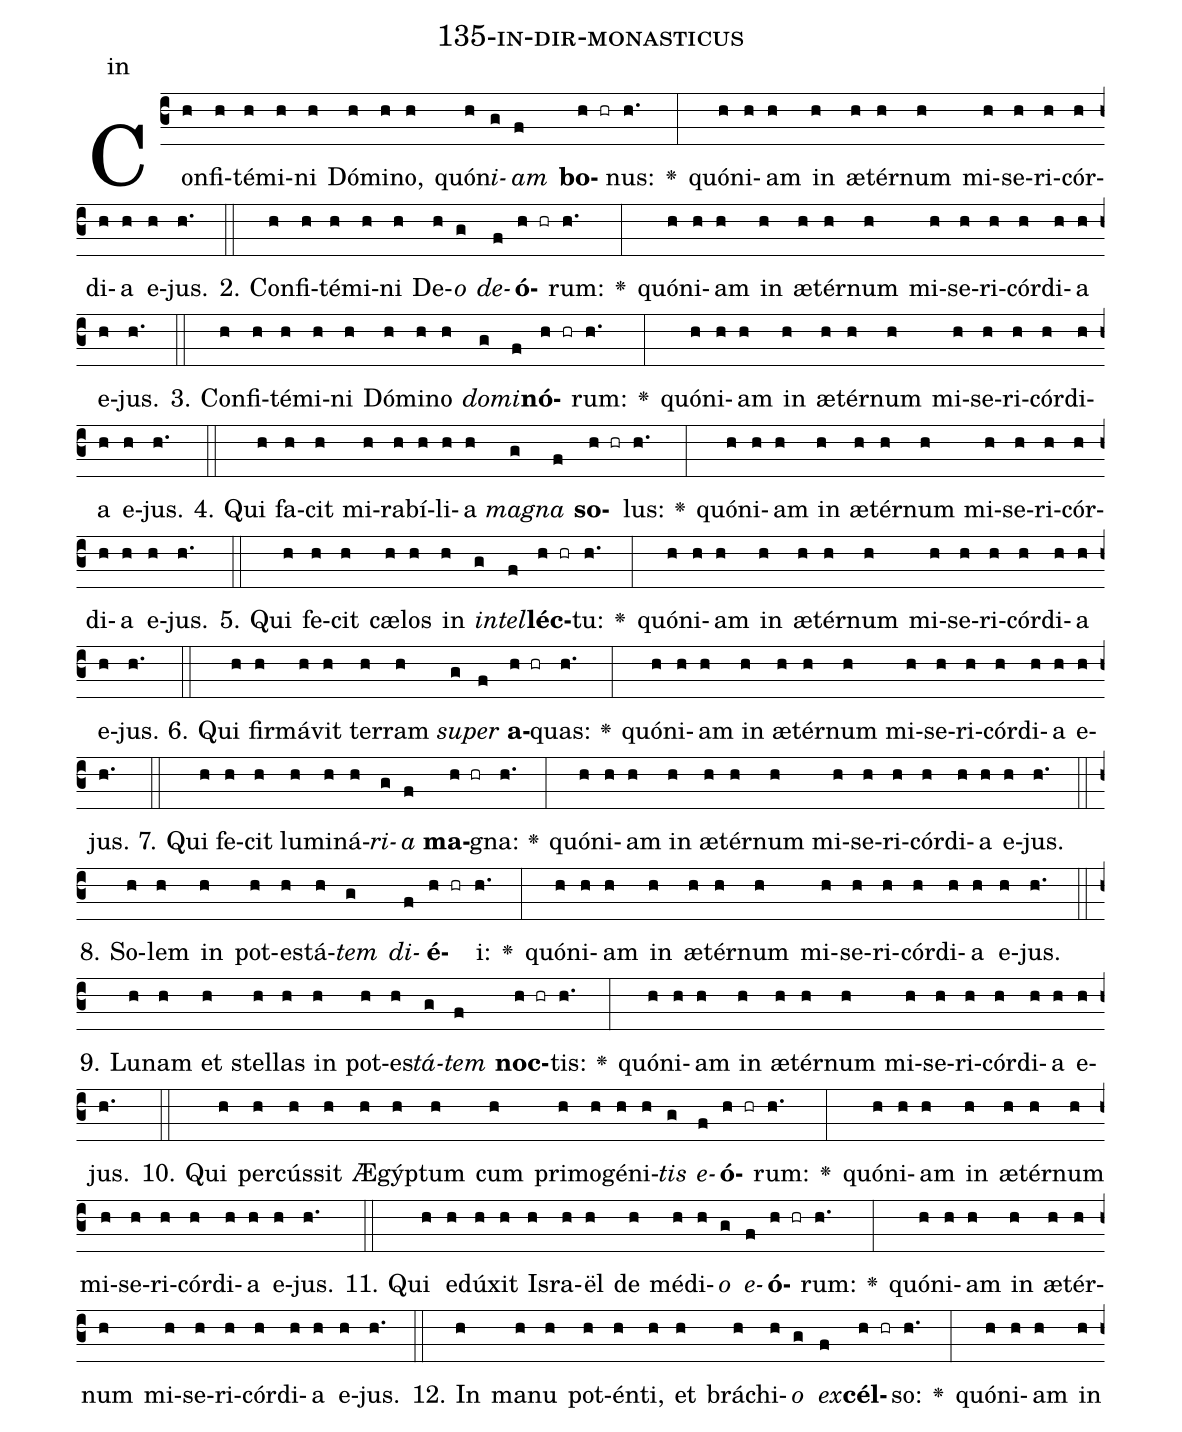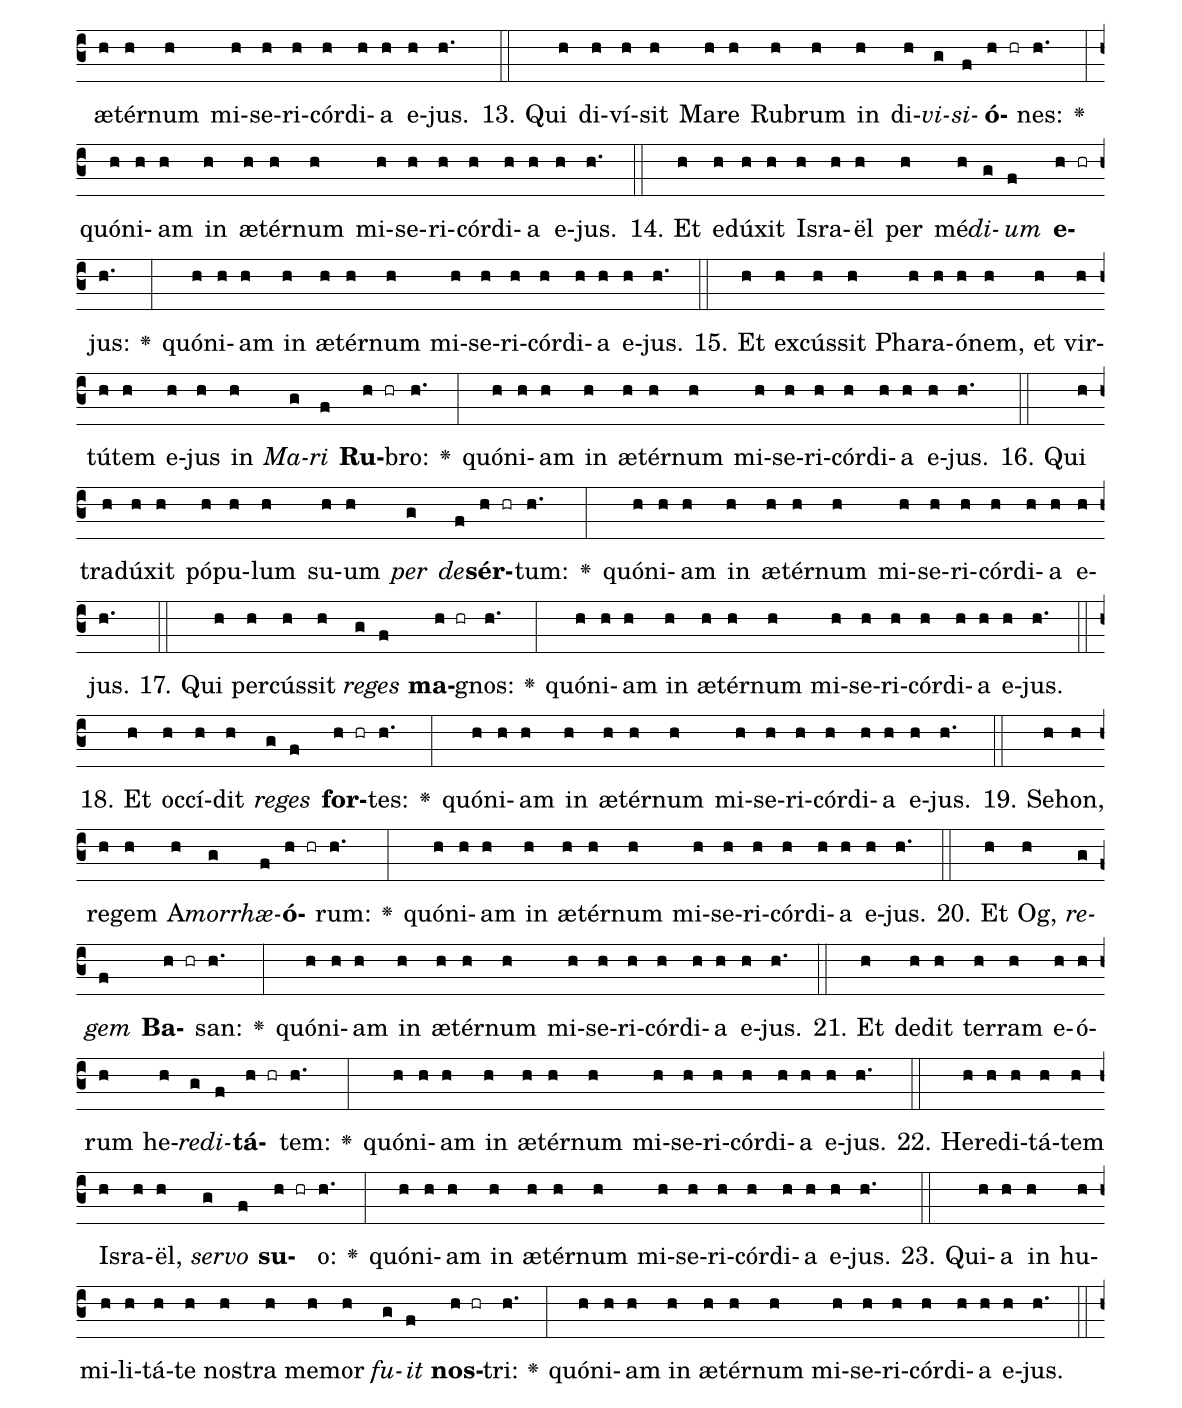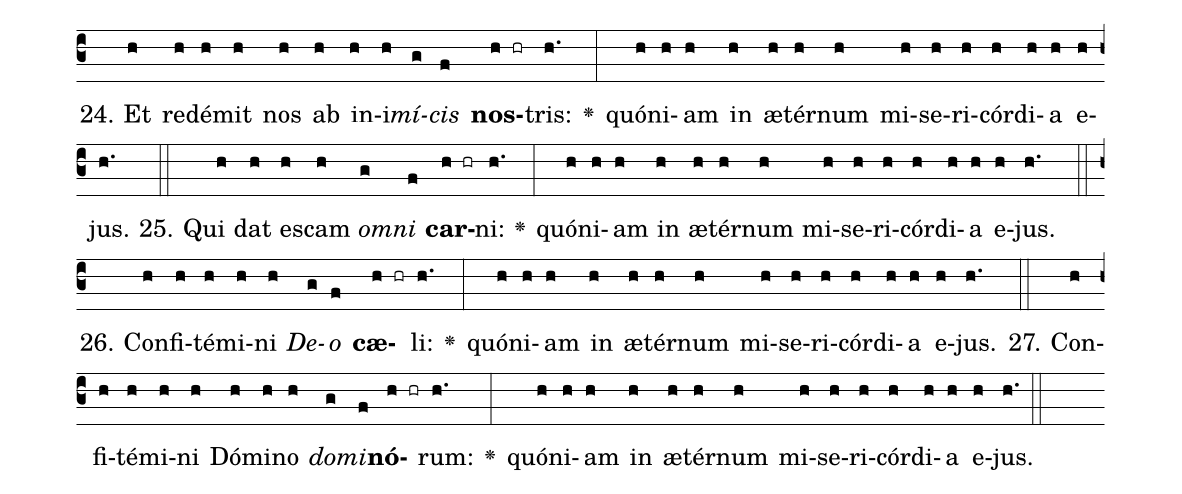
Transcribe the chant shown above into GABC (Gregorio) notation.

name: 135-in-dir-monasticus;
annotation: in;
%%
(c3)Con(h)fi(h)té(h)mi(h)ni(h) Dó(h)mi(h)no,(h) quón(h)<i>i</i>(g)<i>am</i>(f) <b>bo</b>(h hr)nus:(h.) <v>\greheightstar</v>(:) quón(h)i(h)am(h) in(h) æ(h)tér(h)num(h) mi(h)se(h)ri(h)cór(h)di(h)a(h) e(h)jus.(h.) (::)
2. Con(h)fi(h)té(h)mi(h)ni(h) De(h)<i>o</i>(g) <i>de</i>(f)<b>ó</b>(h hr)rum:(h.) <v>\greheightstar</v>(:) quón(h)i(h)am(h) in(h) æ(h)tér(h)num(h) mi(h)se(h)ri(h)cór(h)di(h)a(h) e(h)jus.(h.) (::)
3. Con(h)fi(h)té(h)mi(h)ni(h) Dó(h)mi(h)no(h) <i>do</i>(g)<i>mi</i>(f)<b>nó</b>(h hr)rum:(h.) <v>\greheightstar</v>(:) quón(h)i(h)am(h) in(h) æ(h)tér(h)num(h) mi(h)se(h)ri(h)cór(h)di(h)a(h) e(h)jus.(h.) (::)
4. Qui(h) fa(h)cit(h) mi(h)ra(h)bí(h)li(h)a(h) <i>ma</i>(g)<i>gna</i>(f) <b>so</b>(h hr)lus:(h.) <v>\greheightstar</v>(:) quón(h)i(h)am(h) in(h) æ(h)tér(h)num(h) mi(h)se(h)ri(h)cór(h)di(h)a(h) e(h)jus.(h.) (::)
5. Qui(h) fe(h)cit(h) cæ(h)los(h) in(h) <i>in</i>(g)<i>tel</i>(f)<b>léc</b>(h hr)tu:(h.) <v>\greheightstar</v>(:) quón(h)i(h)am(h) in(h) æ(h)tér(h)num(h) mi(h)se(h)ri(h)cór(h)di(h)a(h) e(h)jus.(h.) (::)
6. Qui(h) fir(h)má(h)vit(h) ter(h)ram(h) <i>su</i>(g)<i>per</i>(f) <b>a</b>(h hr)quas:(h.) <v>\greheightstar</v>(:) quón(h)i(h)am(h) in(h) æ(h)tér(h)num(h) mi(h)se(h)ri(h)cór(h)di(h)a(h) e(h)jus.(h.) (::)
7. Qui(h) fe(h)cit(h) lu(h)mi(h)ná(h)<i>ri</i>(g)<i>a</i>(f) <b>ma</b>(h hr)gna:(h.) <v>\greheightstar</v>(:) quón(h)i(h)am(h) in(h) æ(h)tér(h)num(h) mi(h)se(h)ri(h)cór(h)di(h)a(h) e(h)jus.(h.) (::)
8. So(h)lem(h) in(h) pot(h)es(h)tá(h)<i>tem</i>(g) <i>di</i>(f)<b>é</b>(h hr)i:(h.) <v>\greheightstar</v>(:) quón(h)i(h)am(h) in(h) æ(h)tér(h)num(h) mi(h)se(h)ri(h)cór(h)di(h)a(h) e(h)jus.(h.) (::)
9. Lu(h)nam(h) et(h) stel(h)las(h) in(h) pot(h)es(h)<i>tá</i>(g)<i>tem</i>(f) <b>noc</b>(h hr)tis:(h.) <v>\greheightstar</v>(:) quón(h)i(h)am(h) in(h) æ(h)tér(h)num(h) mi(h)se(h)ri(h)cór(h)di(h)a(h) e(h)jus.(h.) (::)
10. Qui(h) per(h)cús(h)sit(h) Æ(h)gýp(h)tum(h) cum(h) pri(h)mo(h)gé(h)ni(h)<i>tis</i>(g) <i>e</i>(f)<b>ó</b>(h hr)rum:(h.) <v>\greheightstar</v>(:) quón(h)i(h)am(h) in(h) æ(h)tér(h)num(h) mi(h)se(h)ri(h)cór(h)di(h)a(h) e(h)jus.(h.) (::)
11. Qui(h) e(h)dú(h)xit(h) Is(h)ra(h)ël(h) de(h) mé(h)di(h)<i>o</i>(g) <i>e</i>(f)<b>ó</b>(h hr)rum:(h.) <v>\greheightstar</v>(:) quón(h)i(h)am(h) in(h) æ(h)tér(h)num(h) mi(h)se(h)ri(h)cór(h)di(h)a(h) e(h)jus.(h.) (::)
12. In(h) ma(h)nu(h) pot(h)én(h)ti,(h) et(h) brá(h)chi(h)<i>o</i>(g) <i>ex</i>(f)<b>cél</b>(h hr)so:(h.) <v>\greheightstar</v>(:) quón(h)i(h)am(h) in(h) æ(h)tér(h)num(h) mi(h)se(h)ri(h)cór(h)di(h)a(h) e(h)jus.(h.) (::)
13. Qui(h) di(h)ví(h)sit(h) Ma(h)re(h) Ru(h)brum(h) in(h) di(h)<i>vi</i>(g)<i>si</i>(f)<b>ó</b>(h hr)nes:(h.) <v>\greheightstar</v>(:) quón(h)i(h)am(h) in(h) æ(h)tér(h)num(h) mi(h)se(h)ri(h)cór(h)di(h)a(h) e(h)jus.(h.) (::)
14. Et(h) e(h)dú(h)xit(h) Is(h)ra(h)ël(h) per(h) mé(h)<i>di</i>(g)<i>um</i>(f) <b>e</b>(h hr)jus:(h.) <v>\greheightstar</v>(:) quón(h)i(h)am(h) in(h) æ(h)tér(h)num(h) mi(h)se(h)ri(h)cór(h)di(h)a(h) e(h)jus.(h.) (::)
15. Et(h) ex(h)cús(h)sit(h) Pha(h)ra(h)ó(h)nem,(h) et(h) vir(h)tú(h)tem(h) e(h)jus(h) in(h) <i>Ma</i>(g)<i>ri</i>(f) <b>Ru</b>(h hr)bro:(h.) <v>\greheightstar</v>(:) quón(h)i(h)am(h) in(h) æ(h)tér(h)num(h) mi(h)se(h)ri(h)cór(h)di(h)a(h) e(h)jus.(h.) (::)
16. Qui(h) tra(h)dú(h)xit(h) pó(h)pu(h)lum(h) su(h)um(h) <i>per</i>(g) <i>de</i>(f)<b>sér</b>(h hr)tum:(h.) <v>\greheightstar</v>(:) quón(h)i(h)am(h) in(h) æ(h)tér(h)num(h) mi(h)se(h)ri(h)cór(h)di(h)a(h) e(h)jus.(h.) (::)
17. Qui(h) per(h)cús(h)sit(h) <i>re</i>(g)<i>ges</i>(f) <b>ma</b>(h hr)gnos:(h.) <v>\greheightstar</v>(:) quón(h)i(h)am(h) in(h) æ(h)tér(h)num(h) mi(h)se(h)ri(h)cór(h)di(h)a(h) e(h)jus.(h.) (::)
18. Et(h) oc(h)cí(h)dit(h) <i>re</i>(g)<i>ges</i>(f) <b>for</b>(h hr)tes:(h.) <v>\greheightstar</v>(:) quón(h)i(h)am(h) in(h) æ(h)tér(h)num(h) mi(h)se(h)ri(h)cór(h)di(h)a(h) e(h)jus.(h.) (::)
19. Se(h)hon,(h) re(h)gem(h) A(h)<i>mor</i>(g)<i>rhæ</i>(f)<b>ó</b>(h hr)rum:(h.) <v>\greheightstar</v>(:) quón(h)i(h)am(h) in(h) æ(h)tér(h)num(h) mi(h)se(h)ri(h)cór(h)di(h)a(h) e(h)jus.(h.) (::)
20. Et(h) Og,(h) <i>re</i>(g)<i>gem</i>(f) <b>Ba</b>(h hr)san:(h.) <v>\greheightstar</v>(:) quón(h)i(h)am(h) in(h) æ(h)tér(h)num(h) mi(h)se(h)ri(h)cór(h)di(h)a(h) e(h)jus.(h.) (::)
21. Et(h) de(h)dit(h) ter(h)ram(h) e(h)ó(h)rum(h) he(h)<i>re</i>(g)<i>di</i>(f)<b>tá</b>(h hr)tem:(h.) <v>\greheightstar</v>(:) quón(h)i(h)am(h) in(h) æ(h)tér(h)num(h) mi(h)se(h)ri(h)cór(h)di(h)a(h) e(h)jus.(h.) (::)
22. He(h)re(h)di(h)tá(h)tem(h) Is(h)ra(h)ël,(h) <i>ser</i>(g)<i>vo</i>(f) <b>su</b>(h hr)o:(h.) <v>\greheightstar</v>(:) quón(h)i(h)am(h) in(h) æ(h)tér(h)num(h) mi(h)se(h)ri(h)cór(h)di(h)a(h) e(h)jus.(h.) (::)
23. Qui(h)a(h) in(h) hu(h)mi(h)li(h)tá(h)te(h) nos(h)tra(h) me(h)mor(h) <i>fu</i>(g)<i>it</i>(f) <b>nos</b>(h hr)tri:(h.) <v>\greheightstar</v>(:) quón(h)i(h)am(h) in(h) æ(h)tér(h)num(h) mi(h)se(h)ri(h)cór(h)di(h)a(h) e(h)jus.(h.) (::)
24. Et(h) red(h)é(h)mit(h) nos(h) ab(h) in(h)i(h)<i>mí</i>(g)<i>cis</i>(f) <b>nos</b>(h hr)tris:(h.) <v>\greheightstar</v>(:) quón(h)i(h)am(h) in(h) æ(h)tér(h)num(h) mi(h)se(h)ri(h)cór(h)di(h)a(h) e(h)jus.(h.) (::)
25. Qui(h) dat(h) es(h)cam(h) <i>om</i>(g)<i>ni</i>(f) <b>car</b>(h hr)ni:(h.) <v>\greheightstar</v>(:) quón(h)i(h)am(h) in(h) æ(h)tér(h)num(h) mi(h)se(h)ri(h)cór(h)di(h)a(h) e(h)jus.(h.) (::)
26. Con(h)fi(h)té(h)mi(h)ni(h) <i>De</i>(g)<i>o</i>(f) <b>cæ</b>(h hr)li:(h.) <v>\greheightstar</v>(:) quón(h)i(h)am(h) in(h) æ(h)tér(h)num(h) mi(h)se(h)ri(h)cór(h)di(h)a(h) e(h)jus.(h.) (::)
27. Con(h)fi(h)té(h)mi(h)ni(h) Dó(h)mi(h)no(h) <i>do</i>(g)<i>mi</i>(f)<b>nó</b>(h hr)rum:(h.) <v>\greheightstar</v>(:) quón(h)i(h)am(h) in(h) æ(h)tér(h)num(h) mi(h)se(h)ri(h)cór(h)di(h)a(h) e(h)jus.(h.) (::)
